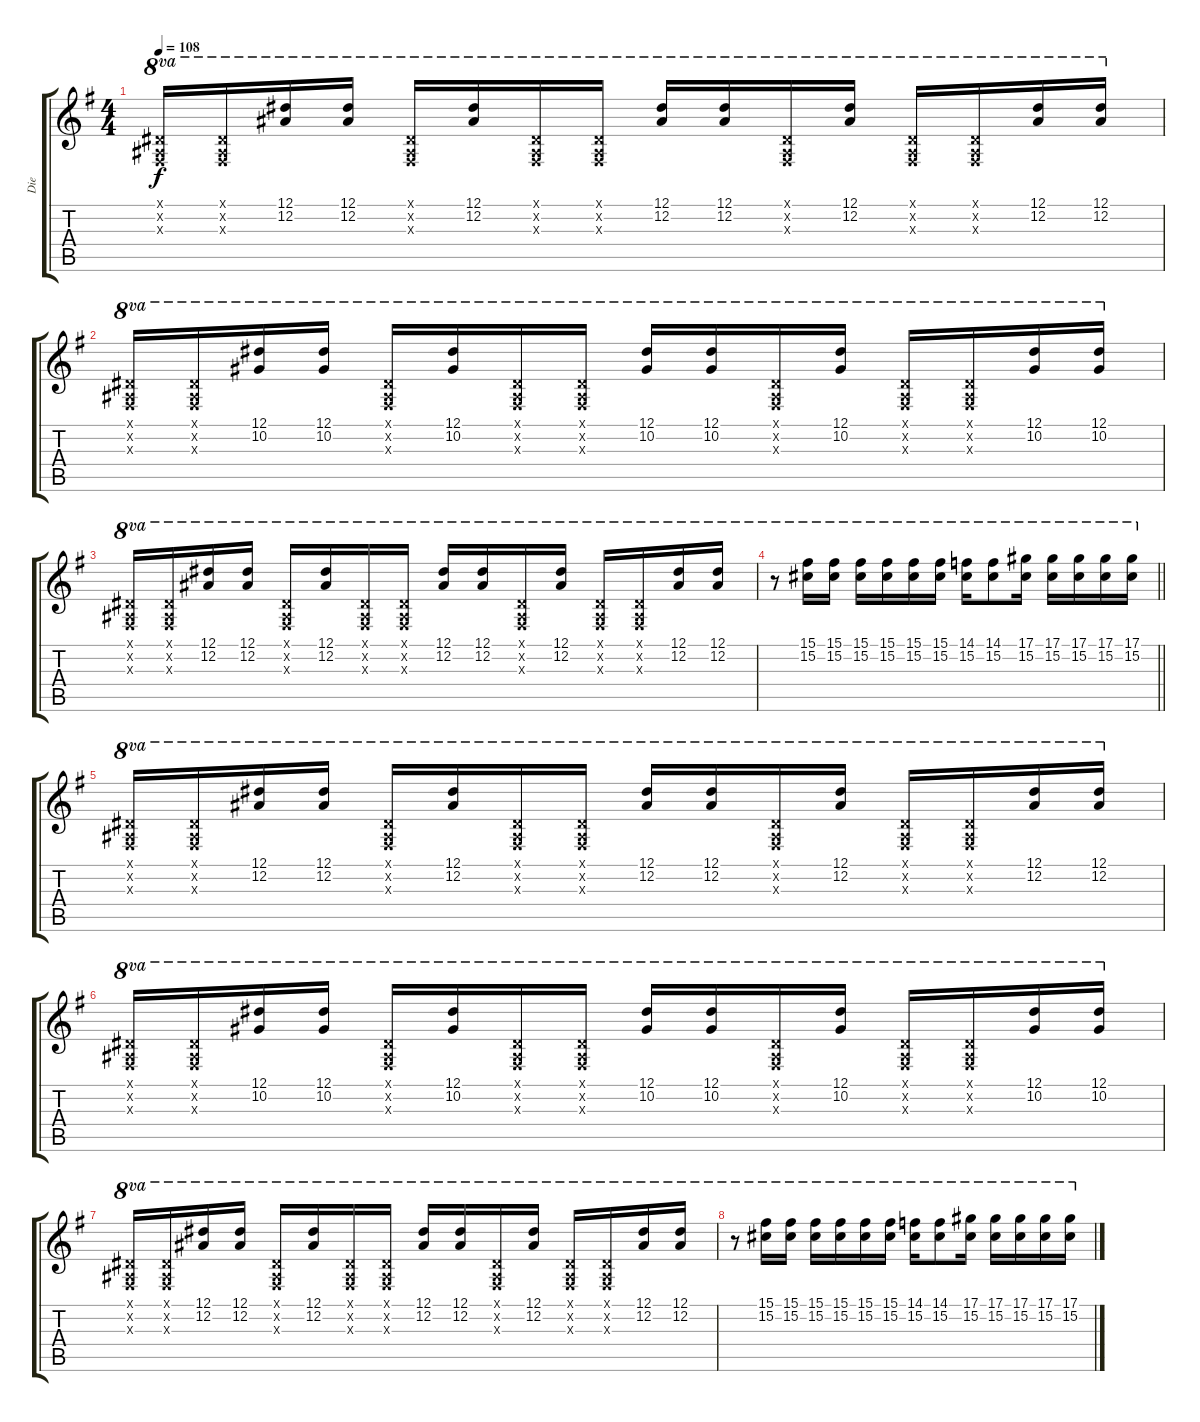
\track ("Die" "Die") {instrument overdrivenguitar}
\staff {score tabs}
\tuning (Eb4 Bb3 Gb3 Db3 Ab2 Db2) {hide}
\ts (4 4)
\tempo 108
\clef g2
\ks g
(0.1{x} 0.2{x} 0.3{x}).16{ot 8va dy f} (0.1{x} 0.2{x} 0.3{x}).16{ot 8va} (12.1 12.2).16{ot 8va} (12.1 12.2).16{ot 8va} (0.1{x} 0.2{x} 0.3{x}).16{ot 8va} (12.1 12.2).16{ot 8va} (0.1{x} 0.2{x} 0.3{x}).16{ot 8va} (0.1{x} 0.2{x} 0.3{x}).16{ot 8va} (12.1 12.2).16{ot 8va} (12.1 12.2).16{ot 8va} (0.1{x} 0.2{x} 0.3{x}).16{ot 8va} (12.1 12.2).16{ot 8va} (0.1{x} 0.2{x} 0.3{x}).16{ot 8va} (0.1{x} 0.2{x} 0.3{x}).16{ot 8va} (12.1 12.2).16{ot 8va} (12.1 12.2).16{ot 8va} |
(0.1{x} 0.2{x} 0.3{x}).16{ot 8va} (0.1{x} 0.2{x} 0.3{x}).16{ot 8va} (12.1 10.2).16{ot 8va} (12.1 10.2).16{ot 8va} (0.1{x} 0.2{x} 0.3{x}).16{ot 8va} (12.1 10.2).16{ot 8va} (0.1{x} 0.2{x} 0.3{x}).16{ot 8va} (0.1{x} 0.2{x} 0.3{x}).16{ot 8va} (12.1 10.2).16{ot 8va} (12.1 10.2).16{ot 8va} (0.1{x} 0.2{x} 0.3{x}).16{ot 8va} (12.1 10.2).16{ot 8va} (0.1{x} 0.2{x} 0.3{x}).16{ot 8va} (0.1{x} 0.2{x} 0.3{x}).16{ot 8va} (12.1 10.2).16{ot 8va} (12.1 10.2).16{ot 8va} |
(0.1{x} 0.2{x} 0.3{x}).16{ot 8va} (0.1{x} 0.2{x} 0.3{x}).16{ot 8va} (12.1 12.2).16{ot 8va} (12.1 12.2).16{ot 8va} (0.1{x} 0.2{x} 0.3{x}).16{ot 8va} (12.1 12.2).16{ot 8va} (0.1{x} 0.2{x} 0.3{x}).16{ot 8va} (0.1{x} 0.2{x} 0.3{x}).16{ot 8va} (12.1 12.2).16{ot 8va} (12.1 12.2).16{ot 8va} (0.1{x} 0.2{x} 0.3{x}).16{ot 8va} (12.1 12.2).16{ot 8va} (0.1{x} 0.2{x} 0.3{x}).16{ot 8va} (0.1{x} 0.2{x} 0.3{x}).16{ot 8va} (12.1 12.2).16{ot 8va} (12.1 12.2).16{ot 8va} |
\barLineRight lightlight
r.8{ot 8va} (15.1 15.2).16{ot 8va} (15.1 15.2).16{ot 8va} (15.1 15.2).16{ot 8va} (15.1 15.2).16{ot 8va} (15.1 15.2).16{ot 8va} (15.1 15.2).16{ot 8va} (14.1 15.2).16{ot 8va} (14.1 15.2).8{ot 8va} (17.1 15.2).16{ot 8va} (17.1 15.2).16{ot 8va} (17.1 15.2).16{ot 8va} (17.1 15.2).16{ot 8va} (17.1 15.2).16{ot 8va} |
\section ("" "")
(0.1{x} 0.2{x} 0.3{x}).16{ot 8va} (0.1{x} 0.2{x} 0.3{x}).16{ot 8va} (12.1 12.2).16{ot 8va} (12.1 12.2).16{ot 8va} (0.1{x} 0.2{x} 0.3{x}).16{ot 8va} (12.1 12.2).16{ot 8va} (0.1{x} 0.2{x} 0.3{x}).16{ot 8va} (0.1{x} 0.2{x} 0.3{x}).16{ot 8va} (12.1 12.2).16{ot 8va} (12.1 12.2).16{ot 8va} (0.1{x} 0.2{x} 0.3{x}).16{ot 8va} (12.1 12.2).16{ot 8va} (0.1{x} 0.2{x} 0.3{x}).16{ot 8va} (0.1{x} 0.2{x} 0.3{x}).16{ot 8va} (12.1 12.2).16{ot 8va} (12.1 12.2).16{ot 8va} |
(0.1{x} 0.2{x} 0.3{x}).16{ot 8va} (0.1{x} 0.2{x} 0.3{x}).16{ot 8va} (12.1 10.2).16{ot 8va} (12.1 10.2).16{ot 8va} (0.1{x} 0.2{x} 0.3{x}).16{ot 8va} (12.1 10.2).16{ot 8va} (0.1{x} 0.2{x} 0.3{x}).16{ot 8va} (0.1{x} 0.2{x} 0.3{x}).16{ot 8va} (12.1 10.2).16{ot 8va} (12.1 10.2).16{ot 8va} (0.1{x} 0.2{x} 0.3{x}).16{ot 8va} (12.1 10.2).16{ot 8va} (0.1{x} 0.2{x} 0.3{x}).16{ot 8va} (0.1{x} 0.2{x} 0.3{x}).16{ot 8va} (12.1 10.2).16{ot 8va} (12.1 10.2).16{ot 8va} |
(0.1{x} 0.2{x} 0.3{x}).16{ot 8va} (0.1{x} 0.2{x} 0.3{x}).16{ot 8va} (12.1 12.2).16{ot 8va} (12.1 12.2).16{ot 8va} (0.1{x} 0.2{x} 0.3{x}).16{ot 8va} (12.1 12.2).16{ot 8va} (0.1{x} 0.2{x} 0.3{x}).16{ot 8va} (0.1{x} 0.2{x} 0.3{x}).16{ot 8va} (12.1 12.2).16{ot 8va} (12.1 12.2).16{ot 8va} (0.1{x} 0.2{x} 0.3{x}).16{ot 8va} (12.1 12.2).16{ot 8va} (0.1{x} 0.2{x} 0.3{x}).16{ot 8va} (0.1{x} 0.2{x} 0.3{x}).16{ot 8va} (12.1 12.2).16{ot 8va} (12.1 12.2).16{ot 8va} |
r.8{ot 8va} (15.1 15.2).16{ot 8va} (15.1 15.2).16{ot 8va} (15.1 15.2).16{ot 8va} (15.1 15.2).16{ot 8va} (15.1 15.2).16{ot 8va} (15.1 15.2).16{ot 8va} (14.1 15.2).16{ot 8va} (14.1 15.2).8{ot 8va} (17.1 15.2).16{ot 8va} (17.1 15.2).16{ot 8va} (17.1 15.2).16{ot 8va} (17.1 15.2).16{ot 8va} (17.1 15.2).16{ot 8va}
